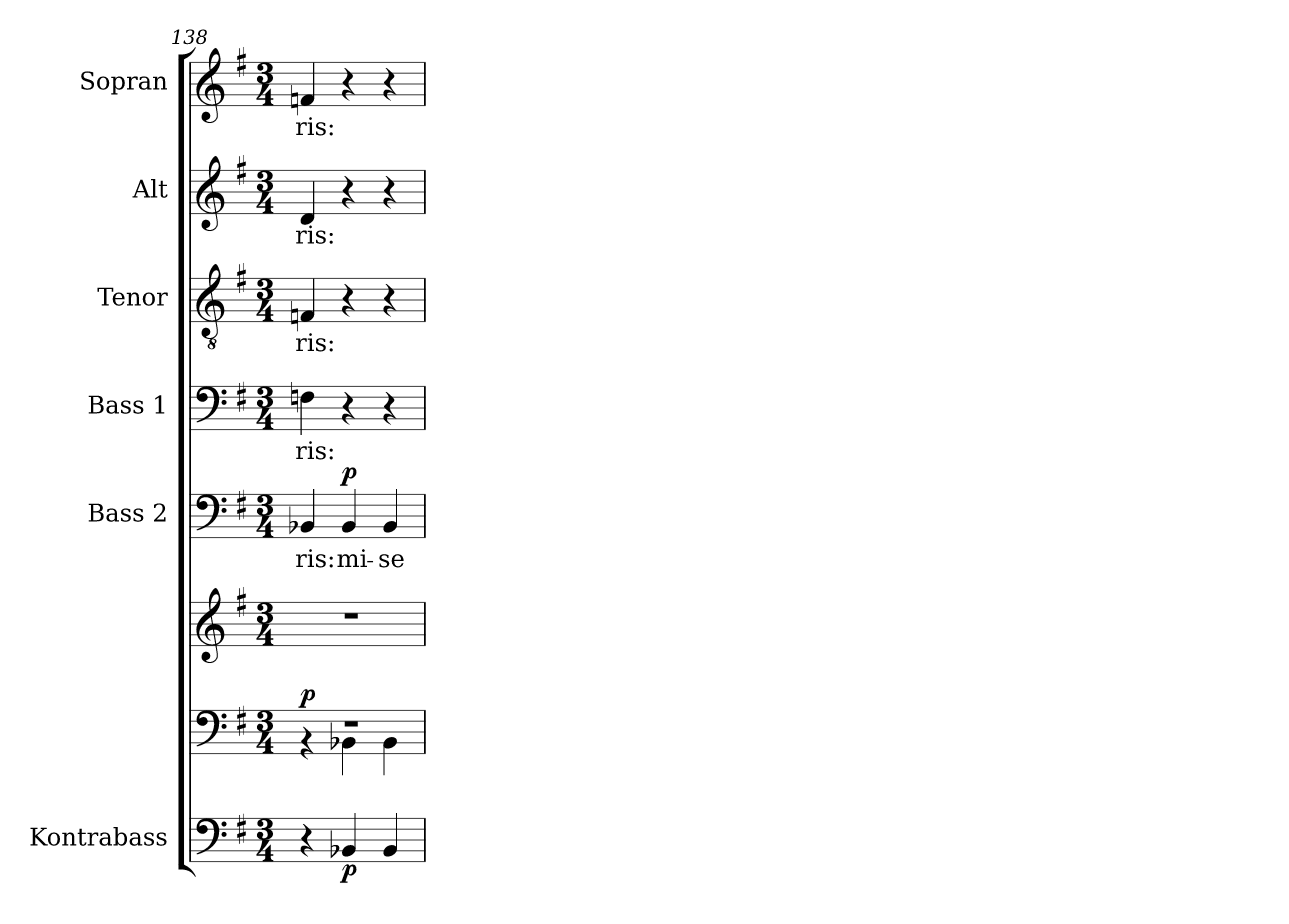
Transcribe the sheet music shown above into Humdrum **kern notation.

**kern	**dynam	**kern	**kern	**dynam	**kern	**text	**dynam	**kern	**text	**kern	**text	**kern	**text	**kern	**text
*part7	*part7	*part6	*part6	*part6	*part5	*part5	*part5	*part4	*part4	*part3	*part3	*part2	*part2	*part1	*part1
*staff8	*staff8	*staff7	*staff6	*staff6/7	*staff5	*staff5	*staff5	*staff4	*staff4	*staff3	*staff3	*staff2	*staff2	*staff1	*staff1
*I"Kontrabass	*	*	*	*	*I"Bass 2	*	*	*I"Bass 1	*	*I"Tenor	*	*I"Alt	*	*I"Sopran	*
*I'Kb.	*	*	*	*	*I'B. 2	*	*	*I'B. 1	*	*I'T.	*	*I'A.	*	*I'S.	*
*clefF4	*	*clefF4	*clefG2	*	*clefF4	*	*	*clefF4	*	*clefGv2	*	*clefG2	*	*clefG2	*
*ITrd7c12	*	*	*	*	*	*	*	*	*	*	*	*	*	*	*
*k[f#]	*	*k[f#]	*k[f#]	*	*k[f#]	*	*	*k[f#]	*	*k[f#]	*	*k[f#]	*	*k[f#]	*
*G:	*	*G:	*G:	*	*G:	*	*	*G:	*	*G:	*	*G:	*	*G:	*
*M3/4	*	*M3/4	*M3/4	*	*M3/4	*	*	*M3/4	*	*M3/4	*	*M3/4	*	*M3/4	*
=138	=138	=138	=138	=138	=138	=138	=138	=138	=138	=138	=138	=138	=138	=138	=138
!	!	!LO:N:vis=1	!	!LO:DY:a=2	!	!LO:LY:b	!	!	!LO:LY:b	!	!LO:LY:b	!	!LO:LY:b	!	!LO:LY:b
*	*	*^	*	*	*	*	*	*	*	*	*	*	*	*	*
4r	.	2.r	4rBB	2.r	p	4BB-X/	-ris:	.	4Fn\	-ris:	4Fn/	-ris:	4d/	-ris:	4fn/	-ris:
!	!LO:DY:b	!	!	!	!	!	!LO:LY:b	!LO:DY:a	!	!	!	!	!	!	!	!
4BBB-X/	p	.	4BB-X\	.	.	4BB-/	mi-	p	4r	.	4r	.	4r	.	4r	.
!	!	!	!	!	!	!	!LO:LY:b	!	!	!	!	!	!	!	!	!
4BBB-/	.	.	4BB-\	.	.	4BB-/	-se-	.	4r	.	4r	.	4r	.	4r	.
*	*	*v	*v	*	*	*	*	*	*	*	*	*	*	*	*	*
=	=	=	=	=	=	=	=	=	=	=	=	=	=	=	=
*-	*-	*-	*-	*-	*-	*-	*-	*-	*-	*-	*-	*-	*-	*-	*-
